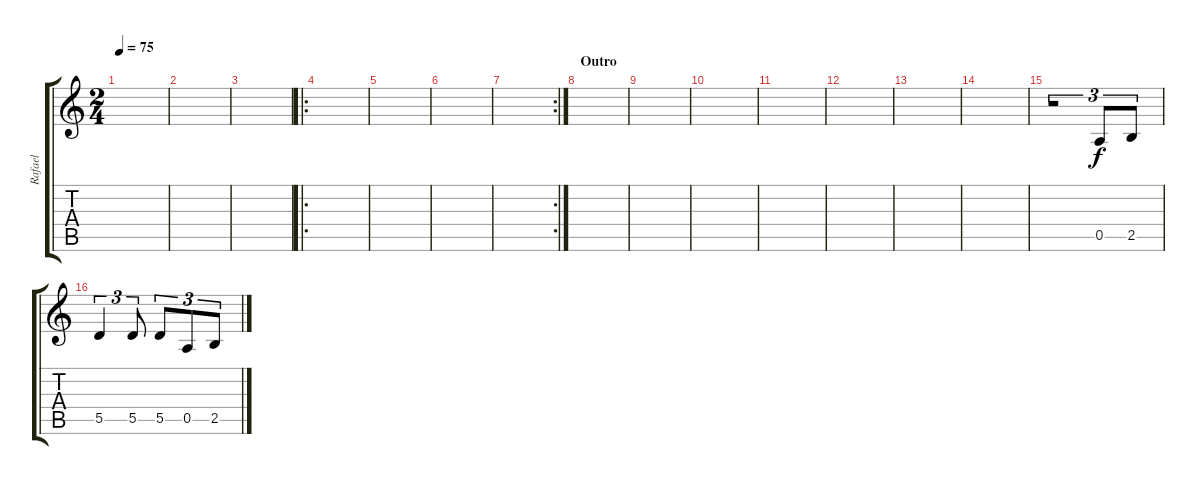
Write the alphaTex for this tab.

\track ("Rafael" "Rafael") {instrument electricguitarmuted}
\staff {score tabs}
\tuning (E4 B3 G3 D3 A2 E2) {hide}
\ts (2 4)
\tempo 75
\clef g2
\ks c
|
|
|
\ro
|
|
|
\rc 2
|
\section ("" "Outro")
|
|
|
|
|
|
|
r.2{tu (3 2)} 0.5.8{tu (3 2)} 2.5.8{tu (3 2)} |
5.5.4{tu (3 2)} 5.5.8{tu (3 2)} 5.5.8{tu (3 2)} 0.5.8{tu (3 2)} 2.5.8{tu (3 2)}
